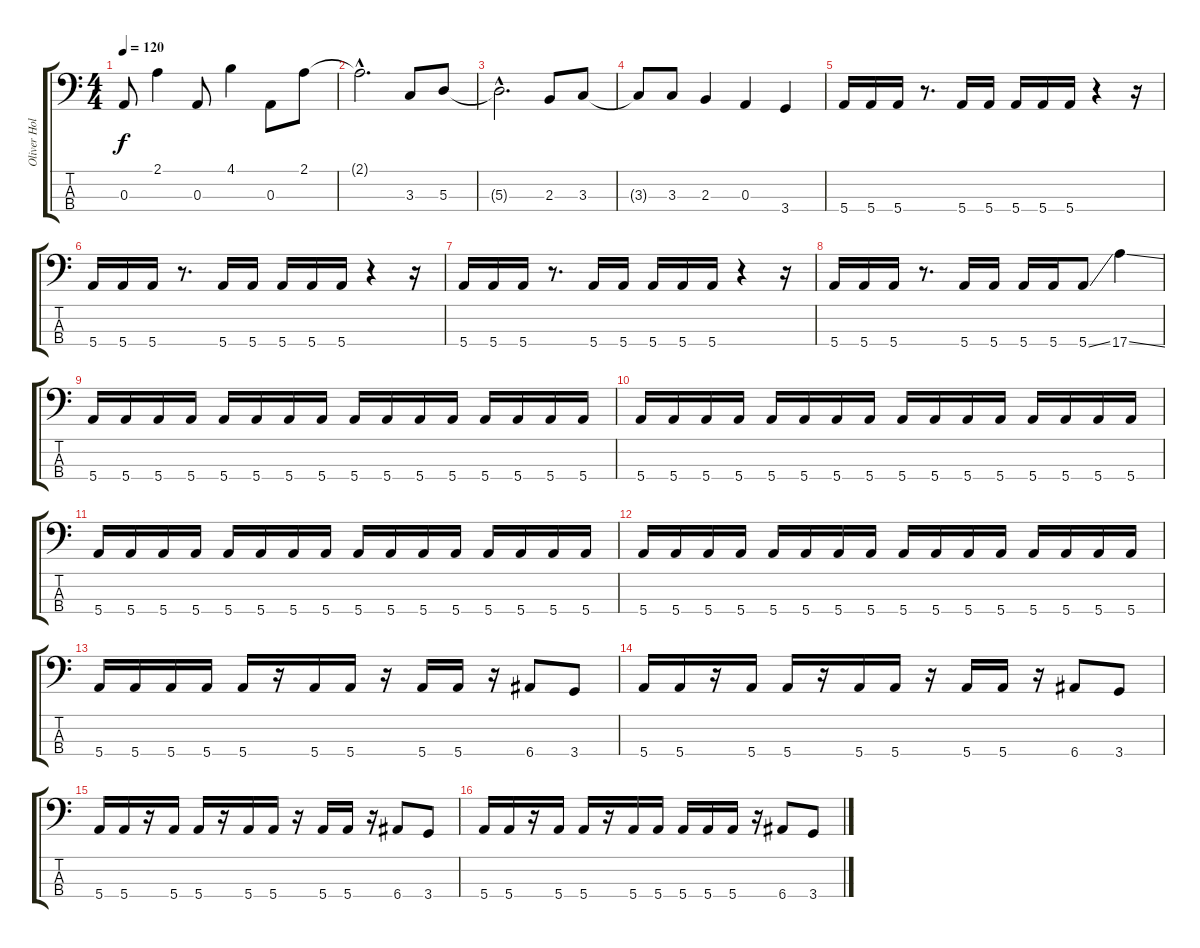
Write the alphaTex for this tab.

\track ("Oliver Holzwarth" "Oliver Hol") {instrument electricbassfinger}
\staff {score tabs}
\tuning (G2 D2 A1 E1) {hide}
\ts (4 4)
\tempo 120
\clef f4
\ks c
0.3.8{dy f} 2.1.4 0.3.8 4.1.4 0.3.8 2.1.8 |
2.1{hac t}.2{d} 3.3.8 5.3.8 |
5.3{hac t}.2{d} 2.3.8 3.3.8 |
3.3{t}.8 3.3.8 2.3.4 0.3.4 3.4.4 |
5.4.16 5.4.16 5.4.16 r.8{d} 5.4.16 5.4.16 5.4.16 5.4.16 5.4.16 r.4 r.16 |
5.4.16 5.4.16 5.4.16 r.8{d} 5.4.16 5.4.16 5.4.16 5.4.16 5.4.16 r.4 r.16 |
5.4.16 5.4.16 5.4.16 r.8{d} 5.4.16 5.4.16 5.4.16 5.4.16 5.4.16 r.4 r.16 |
5.4.16 5.4.16 5.4.16 r.8{d} 5.4.16 5.4.16 5.4.16 5.4.16 5.4{ss}.8 17.4{ss}.4 |
5.4.16 5.4.16 5.4.16 5.4.16 5.4.16 5.4.16 5.4.16 5.4.16 5.4.16 5.4.16 5.4.16 5.4.16 5.4.16 5.4.16 5.4.16 5.4.16 |
5.4.16 5.4.16 5.4.16 5.4.16 5.4.16 5.4.16 5.4.16 5.4.16 5.4.16 5.4.16 5.4.16 5.4.16 5.4.16 5.4.16 5.4.16 5.4.16 |
5.4.16 5.4.16 5.4.16 5.4.16 5.4.16 5.4.16 5.4.16 5.4.16 5.4.16 5.4.16 5.4.16 5.4.16 5.4.16 5.4.16 5.4.16 5.4.16 |
5.4.16 5.4.16 5.4.16 5.4.16 5.4.16 5.4.16 5.4.16 5.4.16 5.4.16 5.4.16 5.4.16 5.4.16 5.4.16 5.4.16 5.4.16 5.4.16 |
5.4.16 5.4.16 5.4.16 5.4.16 5.4.16 r.16 5.4.16 5.4.16 r.16 5.4.16 5.4.16 r.16 6.4.8 3.4.8 |
5.4.16 5.4.16 r.16 5.4.16 5.4.16 r.16 5.4.16 5.4.16 r.16 5.4.16 5.4.16 r.16 6.4.8 3.4.8 |
5.4.16 5.4.16 r.16 5.4.16 5.4.16 r.16 5.4.16 5.4.16 r.16 5.4.16 5.4.16 r.16 6.4.8 3.4.8 |
5.4.16 5.4.16 r.16 5.4.16 5.4.16 r.16 5.4.16 5.4.16 5.4.16 5.4.16 5.4.16 r.16 6.4.8 3.4.8
